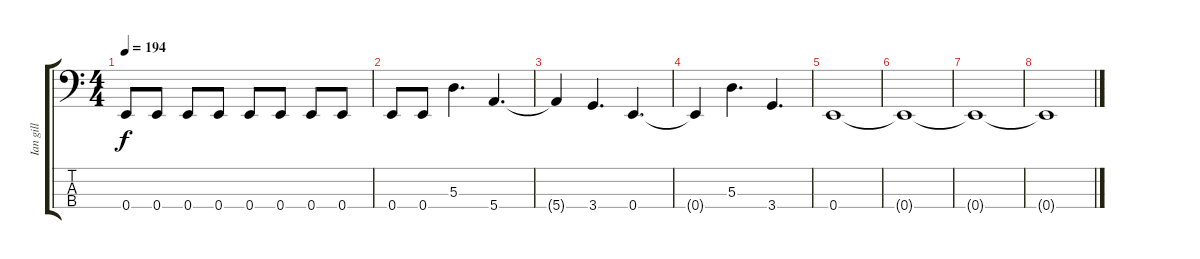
\track ("Ian gill" "Ian gill") {instrument electricbasspick}
\staff {score tabs}
\tuning (G2 D2 A1 E1) {hide}
\ts (4 4)
\tempo 194
\clef f4
\ks c
0.4.8{dy f} 0.4.8 0.4.8 0.4.8 0.4.8 0.4.8 0.4.8 0.4.8 |
0.4.8 0.4.8 5.3.4{d} 5.4.4{d} |
5.4{t}.4 3.4.4{d} 0.4.4{d} |
0.4{t}.4 5.3.4{d} 3.4.4{d} |
0.4.1 |
0.4{t}.1 |
0.4{t}.1 |
0.4{t}.1
